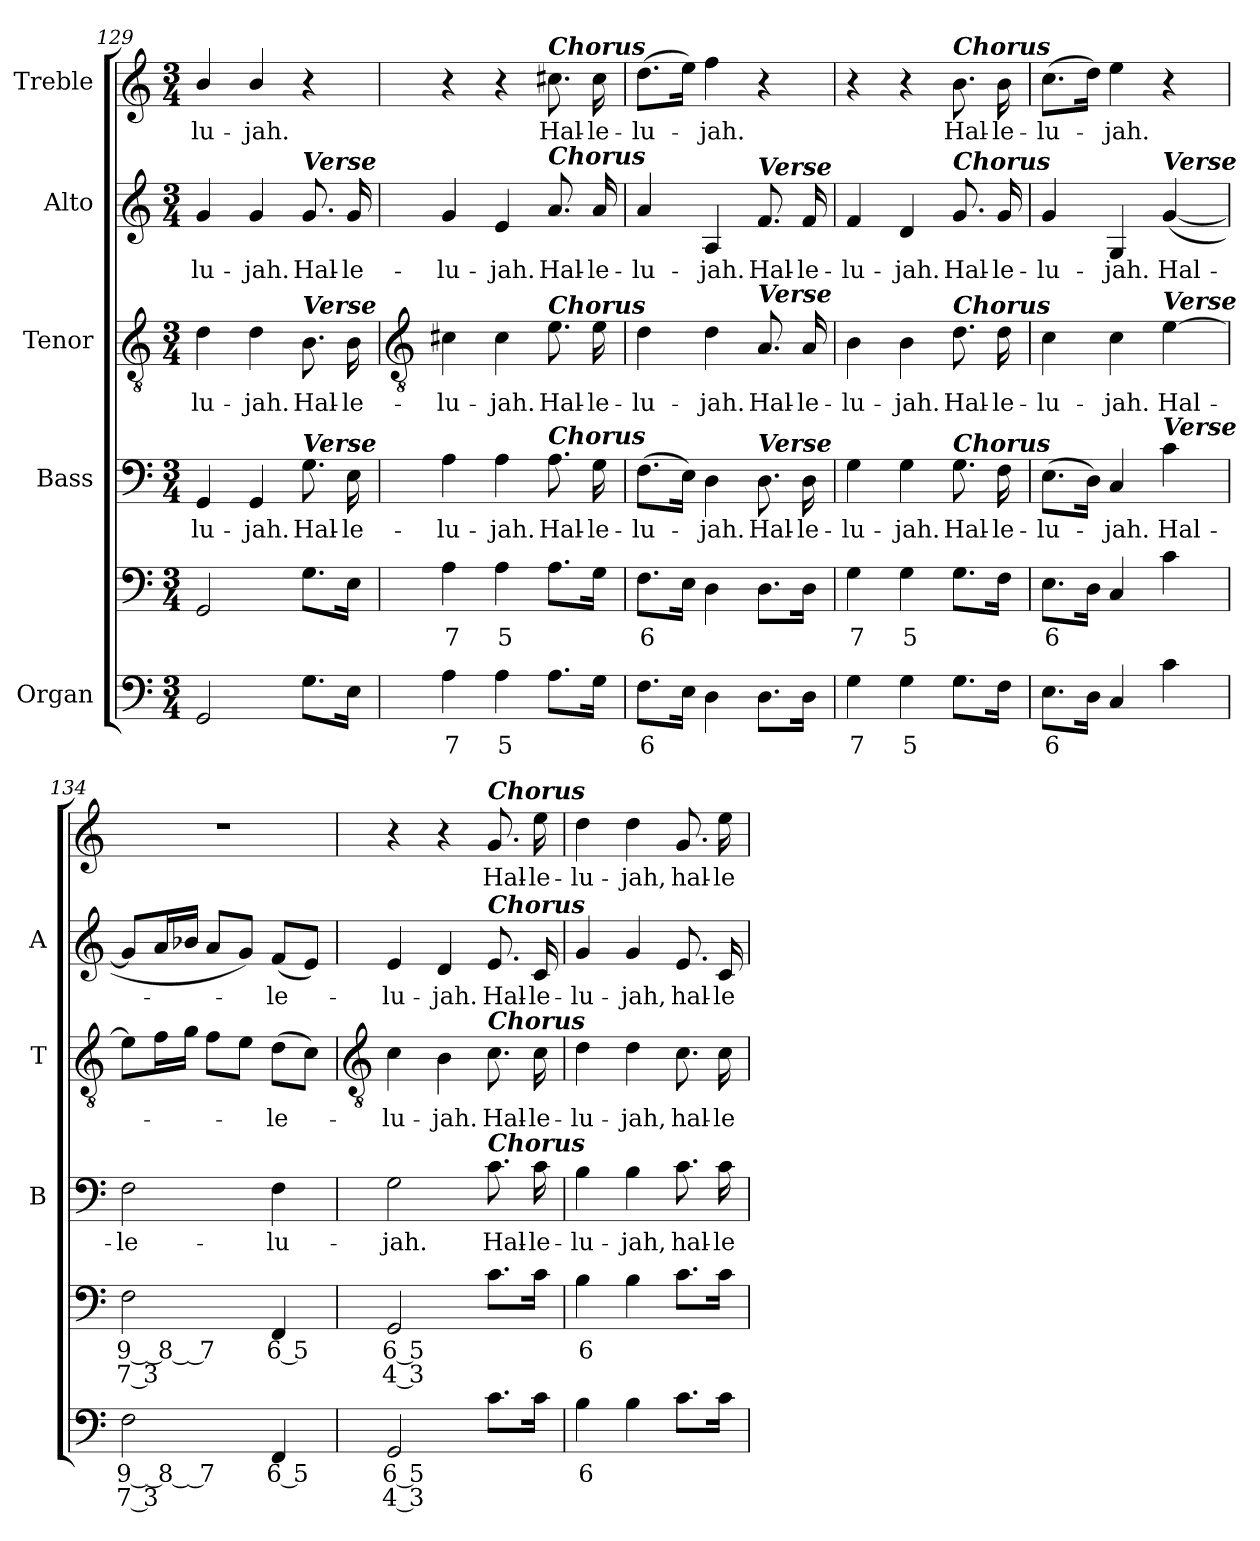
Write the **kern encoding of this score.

**kern	**text	**text	**kern	**text	**text	**kern	**text	**kern	**text	**kern	**text	**kern	**text
*part5	*part5	*part5	*part5	*part5	*part5	*part4	*part4	*part3	*part3	*part2	*part2	*part1	*part1
*staff6	*staff6	*staff6	*staff5	*staff5	*staff5	*staff4	*staff4	*staff3	*staff3	*staff2	*staff2	*staff1	*staff1
*I"Organ	*	*	*	*	*	*I"Bass	*	*I"Tenor	*	*I"Alto	*	*I"Treble	*
*	*	*	*	*	*	*I'B	*	*I'T	*	*I'A	*	*	*
*clefF4	*	*	*clefF4	*	*	*clefF4	*	*clefGv2	*	*clefG2	*	*clefG2	*
*k[]	*	*	*k[]	*	*	*k[]	*	*k[]	*	*k[]	*	*k[]	*
*C:	*	*	*C:	*	*	*C:	*	*C:	*	*C:	*	*C:	*
*M3/4	*	*	*M3/4	*	*	*M3/4	*	*M3/4	*	*M3/4	*	*M3/4	*
=129	=129	=129	=129	=129	=129	=129	=129	=129	=129	=129	=129	=129	=129
!	!	!	!	!	!	!	!LO:LY:b	!	!LO:LY:b	!	!LO:LY:b	!	!LO:LY:b
2GG	.	.	2GG	.	.	4GG	-lu-	4d	-lu-	4g	-lu-	4b/	-lu-
!	!	!	!	!	!	!	!LO:LY:b	!	!LO:LY:b	!	!LO:LY:b	!	!LO:LY:b
.	.	.	.	.	.	4GG	-jah.	4d	-jah.	4g	-jah.	4b/	-jah.
!	!	!	!	!	!	!	!	!	!	!LO:TX:a:Bi:t=Verse	!	!	!
!	!	!	!	!	!	!	!	!LO:TX:a:Bi:t=Verse	!	!	!	!	!
!	!	!	!	!	!	!LO:TX:a:Bi:t=Verse	!	!	!	!	!	!	!
!	!	!	!	!	!	!	!LO:LY:b	!	!LO:LY:b	!	!LO:LY:b	!	!
8.GL	.	.	8.GL	.	.	8.G	Hal-	8.B	Hal-	8.g	Hal-	4r	.
!	!	!	!	!	!	!	!LO:LY:b	!	!LO:LY:b	!	!LO:LY:b	!	!
16EJ	.	.	16EJ	.	.	16E	-le-	16B	-le-	16g	-le-	.	.
!!LO:LB:g=z
=130	=130	=130	=130	=130	=130	=130	=130	=130	=130	=130	=130	=130	=130
*	*	*	*	*	*	*	*	*clefGv2	*	*	*	*	*
!	!LO:LY:b	!	!	!LO:LY:b	!	!	!LO:LY:b	!	!LO:LY:b	!	!LO:LY:b	!	!
4A	7	.	4A	7	.	4A	-lu-	4c#X	-lu-	4g	-lu-	4r	.
!	!LO:LY:b	!	!	!LO:LY:b	!	!	!LO:LY:b	!	!LO:LY:b	!	!LO:LY:b	!	!
4A	5	.	4A	5	.	4A	-jah.	4c#	-jah.	4e	-jah.	4r	.
!	!	!	!	!	!	!	!	!	!	!	!	!LO:TX:a:Bi:t=Chorus	!
!	!	!	!	!	!	!	!	!	!	!LO:TX:a:Bi:t=Chorus	!	!	!
!	!	!	!	!	!	!	!	!LO:TX:a:Bi:t=Chorus	!	!	!	!	!
!	!	!	!	!	!	!LO:TX:a:Bi:t=Chorus	!	!	!	!	!	!	!
!	!	!	!	!	!	!	!LO:LY:b	!	!LO:LY:b	!	!LO:LY:b	!	!LO:LY:b
8.AL	.	.	8.AL	.	.	8.A	Hal-	8.e	Hal-	8.a	Hal-	8.cc#X	Hal-
!	!	!	!	!	!	!	!LO:LY:b	!	!LO:LY:b	!	!LO:LY:b	!	!LO:LY:b
16GJ	.	.	16GJ	.	.	16G	-le-	16e	-le-	16a	-le-	16cc#	-le-
=131	=131	=131	=131	=131	=131	=131	=131	=131	=131	=131	=131	=131	=131
!	!LO:LY:b	!	!	!LO:LY:b	!	!	!LO:LY:b	!	!LO:LY:b	!	!LO:LY:b	!	!LO:LY:b
8.FL	6	.	8.FL	6	.	(>8.FL	-lu-	4d	-lu-	4a	-lu-	(>8.ddL	-lu-
16EJ	.	.	16EJ	.	.	16EJ)	.	.	.	.	.	16eeJ)	.
!	!	!	!	!	!	!	!LO:LY:b	!	!LO:LY:b	!	!LO:LY:b	!	!LO:LY:b
4D	.	.	4D	.	.	4D	jah.	4d	-jah.	4A	-jah.	4ff	jah.
!	!	!	!	!	!	!	!	!	!	!LO:TX:a:Bi:t=Verse	!	!	!
!	!	!	!	!	!	!	!	!LO:TX:a:Bi:t=Verse	!	!	!	!	!
!	!	!	!	!	!	!LO:TX:a:Bi:t=Verse	!	!	!	!	!	!	!
!	!	!	!	!	!	!	!LO:LY:b	!	!LO:LY:b	!	!LO:LY:b	!	!
8.DL	.	.	8.DL	.	.	8.D	Hal-	8.A	Hal-	8.f	Hal-	4r	.
!	!	!	!	!	!	!	!LO:LY:b	!	!LO:LY:b	!	!LO:LY:b	!	!
16DJ	.	.	16DJ	.	.	16D	-le-	16A	-le-	16f	-le-	.	.
=132	=132	=132	=132	=132	=132	=132	=132	=132	=132	=132	=132	=132	=132
!	!LO:LY:b	!	!	!LO:LY:b	!	!	!LO:LY:b	!	!LO:LY:b	!	!LO:LY:b	!	!
4G	7	.	4G	7	.	4G	-lu-	4B	-lu-	4f	-lu-	4r	.
!	!LO:LY:b	!	!	!LO:LY:b	!	!	!LO:LY:b	!	!LO:LY:b	!	!LO:LY:b	!	!
4G	5	.	4G	5	.	4G	-jah.	4B	-jah.	4d	-jah.	4r	.
!	!	!	!	!	!	!	!	!	!	!	!	!LO:TX:a:Bi:t=Chorus	!
!	!	!	!	!	!	!	!	!	!	!LO:TX:a:Bi:t=Chorus	!	!	!
!	!	!	!	!	!	!	!	!LO:TX:a:Bi:t=Chorus	!	!	!	!	!
!	!	!	!	!	!	!LO:TX:a:Bi:t=Chorus	!	!	!	!	!	!	!
!	!	!	!	!	!	!	!LO:LY:b	!	!LO:LY:b	!	!LO:LY:b	!	!LO:LY:b
8.GL	.	.	8.GL	.	.	8.G	Hal-	8.d	Hal-	8.g	Hal-	8.b	Hal-
!	!	!	!	!	!	!	!LO:LY:b	!	!LO:LY:b	!	!LO:LY:b	!	!LO:LY:b
16FJ	.	.	16FJ	.	.	16F	-le-	16d	-le-	16g	-le-	16b	-le-
=133	=133	=133	=133	=133	=133	=133	=133	=133	=133	=133	=133	=133	=133
!	!LO:LY:b	!	!	!LO:LY:b	!	!	!LO:LY:b	!	!LO:LY:b	!	!LO:LY:b	!	!LO:LY:b
8.EL	6	.	8.EL	6	.	(>8.EL	-lu-	4c	-lu-	4g	-lu-	(>8.ccL	-lu-
16DJ	.	.	16DJ	.	.	16DJ)	.	.	.	.	.	16ddJ)	.
!	!	!	!	!	!	!	!LO:LY:b	!	!LO:LY:b	!	!LO:LY:b	!	!LO:LY:b
4C	.	.	4C	.	.	4C	jah.	4c	-jah.	4G	-jah.	4ee	jah.
!	!	!	!	!	!	!	!	!	!	!LO:TX:a:Bi:t=Verse	!	!	!
!	!	!	!	!	!	!	!	!LO:TX:a:Bi:t=Verse	!	!	!	!	!
!	!	!	!	!	!	!LO:TX:a:Bi:t=Verse	!	!	!	!	!	!	!
!	!	!	!	!	!	!	!LO:LY:b	!	!LO:LY:b	!	!LO:LY:b	!	!
4c	.	.	4c	.	.	4c	Hal-	[4e	Hal-	(<[4g	Hal-	4r	.
=134	=134	=134	=134	=134	=134	=134	=134	=134	=134	=134	=134	=134	=134
!	!LO:LY:b	!LO:LY:b	!	!LO:LY:b	!LO:LY:b	!	!LO:LY:b	!	!	!	!	!LO:N:vis=1	!
2F	9_ 8_ 7	7 3	2F	9_ 8_ 7	7 3	2F	-le-	8eL]	.	8gL]	.	2.r	.
.	.	.	.	.	.	.	.	16fL	.	16aL	.	.	.
.	.	.	.	.	.	.	.	16gJJ	.	16b-XJJ	.	.	.
.	.	.	.	.	.	.	.	8fL	.	8aL	.	.	.
.	.	.	.	.	.	.	.	8eJ	.	8gJ)	.	.	.
!	!LO:LY:b	!	!	!LO:LY:b	!	!	!LO:LY:b	!	!LO:LY:b	!	!LO:LY:b	!	!
4FF	6 5	.	4FF	6 5	.	4F	-lu-	(>8dL	le-	(<8fL	le-	.	.
.	.	.	.	.	.	.	.	8cJ)	.	8eJ)	.	.	.
!!LO:LB:g=z
=135	=135	=135	=135	=135	=135	=135	=135	=135	=135	=135	=135	=135	=135
*	*	*	*	*	*	*	*	*clefGv2	*	*	*	*	*
!	!LO:LY:b	!LO:LY:b	!	!LO:LY:b	!LO:LY:b	!	!LO:LY:b	!	!LO:LY:b	!	!LO:LY:b	!	!
2GG	6 5	4 3	2GG	6 5	4 3	2G	-jah.	4c	lu-	4e	lu-	4r	.
!	!	!	!	!	!	!	!	!	!LO:LY:b	!	!LO:LY:b	!	!
.	.	.	.	.	.	.	.	4B	-jah.	4d	-jah.	4r	.
!	!	!	!	!	!	!	!	!	!	!	!	!LO:TX:a:Bi:t=Chorus	!
!	!	!	!	!	!	!	!	!	!	!LO:TX:a:Bi:t=Chorus	!	!	!
!	!	!	!	!	!	!	!	!LO:TX:a:Bi:t=Chorus	!	!	!	!	!
!	!	!	!	!	!	!LO:TX:a:Bi:t=Chorus	!	!	!	!	!	!	!
!	!	!	!	!	!	!	!LO:LY:b	!	!LO:LY:b	!	!LO:LY:b	!	!LO:LY:b
8.cL	.	.	8.cL	.	.	8.c	Hal-	8.c	Hal-	8.e	Hal-	8.g	Hal-
!	!	!	!	!	!	!	!LO:LY:b	!	!LO:LY:b	!	!LO:LY:b	!	!LO:LY:b
16cJ	.	.	16cJ	.	.	16c	-le-	16c	-le-	16c	-le-	16ee	-le-
=136	=136	=136	=136	=136	=136	=136	=136	=136	=136	=136	=136	=136	=136
!	!LO:LY:b	!	!	!LO:LY:b	!	!	!LO:LY:b	!	!LO:LY:b	!	!LO:LY:b	!	!LO:LY:b
4B	6	.	4B	6	.	4B	-lu-	4d	-lu-	4g	-lu-	4dd	-lu-
!	!	!	!	!	!	!	!LO:LY:b	!	!LO:LY:b	!	!LO:LY:b	!	!LO:LY:b
4B	.	.	4B	.	.	4B	-jah,	4d	-jah,	4g	-jah,	4dd	-jah,
!	!	!	!	!	!	!	!LO:LY:b	!	!LO:LY:b	!	!LO:LY:b	!	!LO:LY:b
8.cL	.	.	8.cL	.	.	8.c	hal-	8.c	hal-	8.e	hal-	8.g	hal-
!	!	!	!	!	!	!	!LO:LY:b	!	!LO:LY:b	!	!LO:LY:b	!	!LO:LY:b
16cJ	.	.	16cJ	.	.	16c	-le-	16c	-le-	16c	-le-	16ee	-le-
=	=	=	=	=	=	=	=	=	=	=	=	=	=
*-	*-	*-	*-	*-	*-	*-	*-	*-	*-	*-	*-	*-	*-
